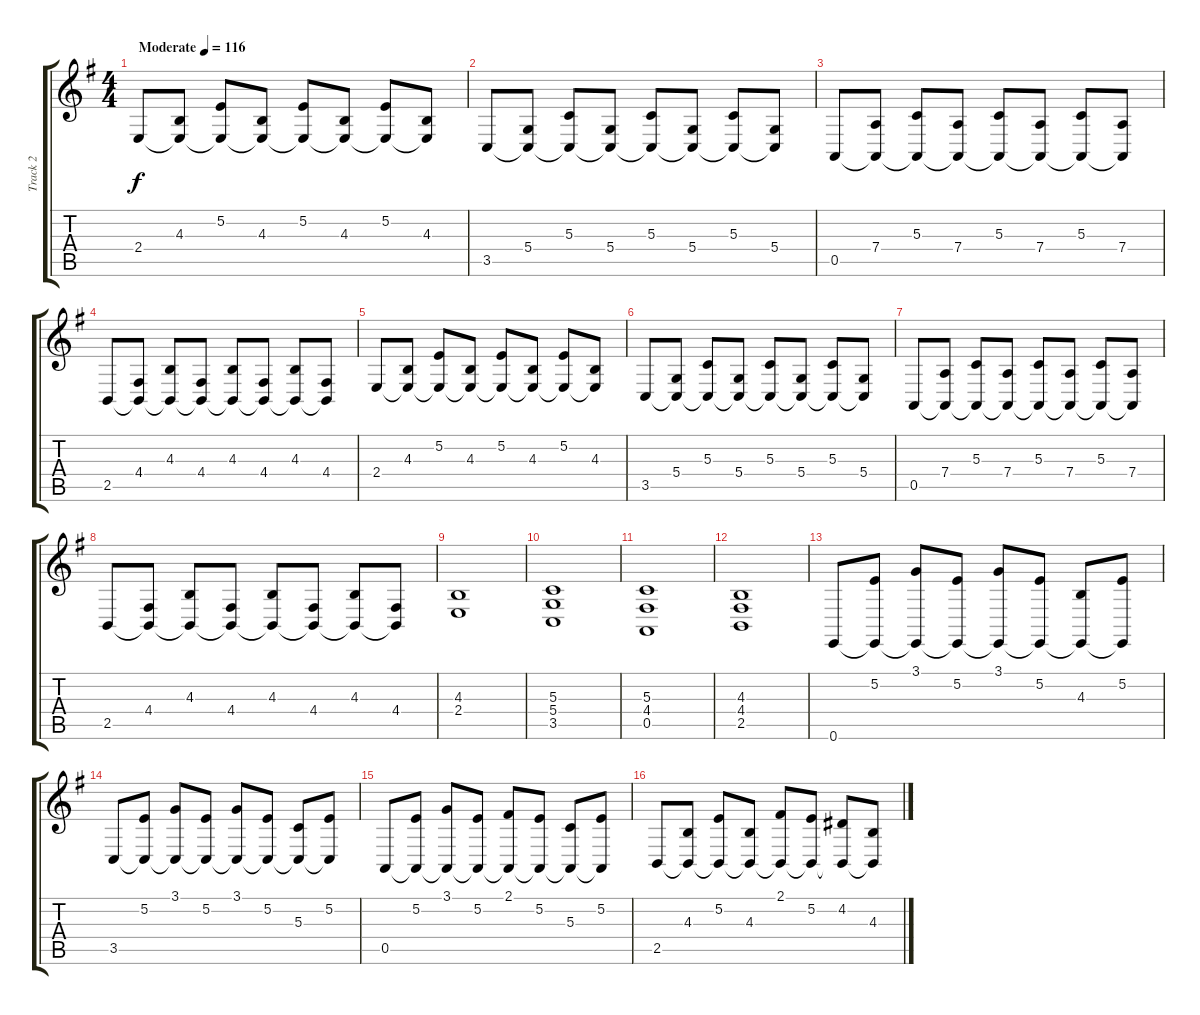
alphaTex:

\track ("Track 2" "Track 2") {instrument violin}
\staff {score tabs}
\tuning (E4 B3 G3 D3 A2 E2) {hide}
\ts (4 4)
\tempo (116 "Moderate")
\clef g2
\ks g
2.4.8{dy f instrument violin} (4.3 2.4{t}).8 (5.2 2.4{t}).8 (4.3 2.4{t}).8 (5.2 2.4{t}).8 (4.3 2.4{t}).8 (5.2 2.4{t}).8 (4.3 2.4{t}).8 |
3.5.8 (5.4 3.5{t}).8 (5.3 3.5{t}).8 (5.4 3.5{t}).8 (5.3 3.5{t}).8 (5.4 3.5{t}).8 (5.3 3.5{t}).8 (5.4 3.5{t}).8 |
0.5.8 (7.4 0.5{t}).8 (5.3 0.5{t}).8 (7.4 0.5{t}).8 (5.3 0.5{t}).8 (7.4 0.5{t}).8 (5.3 0.5{t}).8 (7.4 0.5{t}).8 |
2.5.8 (4.4 2.5{t}).8 (4.3 2.5{t}).8 (4.4 2.5{t}).8 (4.3 2.5{t}).8 (4.4 2.5{t}).8 (4.3 2.5{t}).8 (4.4 2.5{t}).8 |
2.4.8 (4.3 2.4{t}).8 (5.2 2.4{t}).8 (4.3 2.4{t}).8 (5.2 2.4{t}).8 (4.3 2.4{t}).8 (5.2 2.4{t}).8 (4.3 2.4{t}).8 |
3.5.8 (5.4 3.5{t}).8 (5.3 3.5{t}).8 (5.4 3.5{t}).8 (5.3 3.5{t}).8 (5.4 3.5{t}).8 (5.3 3.5{t}).8 (5.4 3.5{t}).8 |
0.5.8 (7.4 0.5{t}).8 (5.3 0.5{t}).8 (7.4 0.5{t}).8 (5.3 0.5{t}).8 (7.4 0.5{t}).8 (5.3 0.5{t}).8 (7.4 0.5{t}).8 |
2.5.8 (4.4 2.5{t}).8 (4.3 2.5{t}).8 (4.4 2.5{t}).8 (4.3 2.5{t}).8 (4.4 2.5{t}).8 (4.3 2.5{t}).8 (4.4 2.5{t}).8 |
(4.3 2.4).1 |
(5.3 5.4 3.5).1 |
(5.3 4.4 0.5).1 |
(4.3 4.4 2.5).1 |
0.6.8 (5.2 0.6{t}).8 (3.1 0.6{t}).8 (5.2 0.6{t}).8 (3.1 0.6{t}).8 (5.2 0.6{t}).8 (4.3 0.6{t}).8 (5.2 0.6{t}).8 |
3.5.8 (5.2 3.5{t}).8 (3.1 3.5{t}).8 (5.2 3.5{t}).8 (3.1 3.5{t}).8 (5.2 3.5{t}).8 (5.3 3.5{t}).8 (5.2 3.5{t}).8 |
0.5.8 (5.2 0.5{t}).8 (3.1 0.5{t}).8 (5.2 0.5{t}).8 (2.1 0.5{t}).8 (5.2 0.5{t}).8 (5.3 0.5{t}).8 (5.2 0.5{t}).8 |
2.5.8 (4.3 2.5{t}).8 (5.2 2.5{t}).8 (4.3 2.5{t}).8 (2.1 2.5{t}).8 (5.2 2.5{t}).8 (4.2 2.5{t}).8 (4.3 2.5{t}).8
